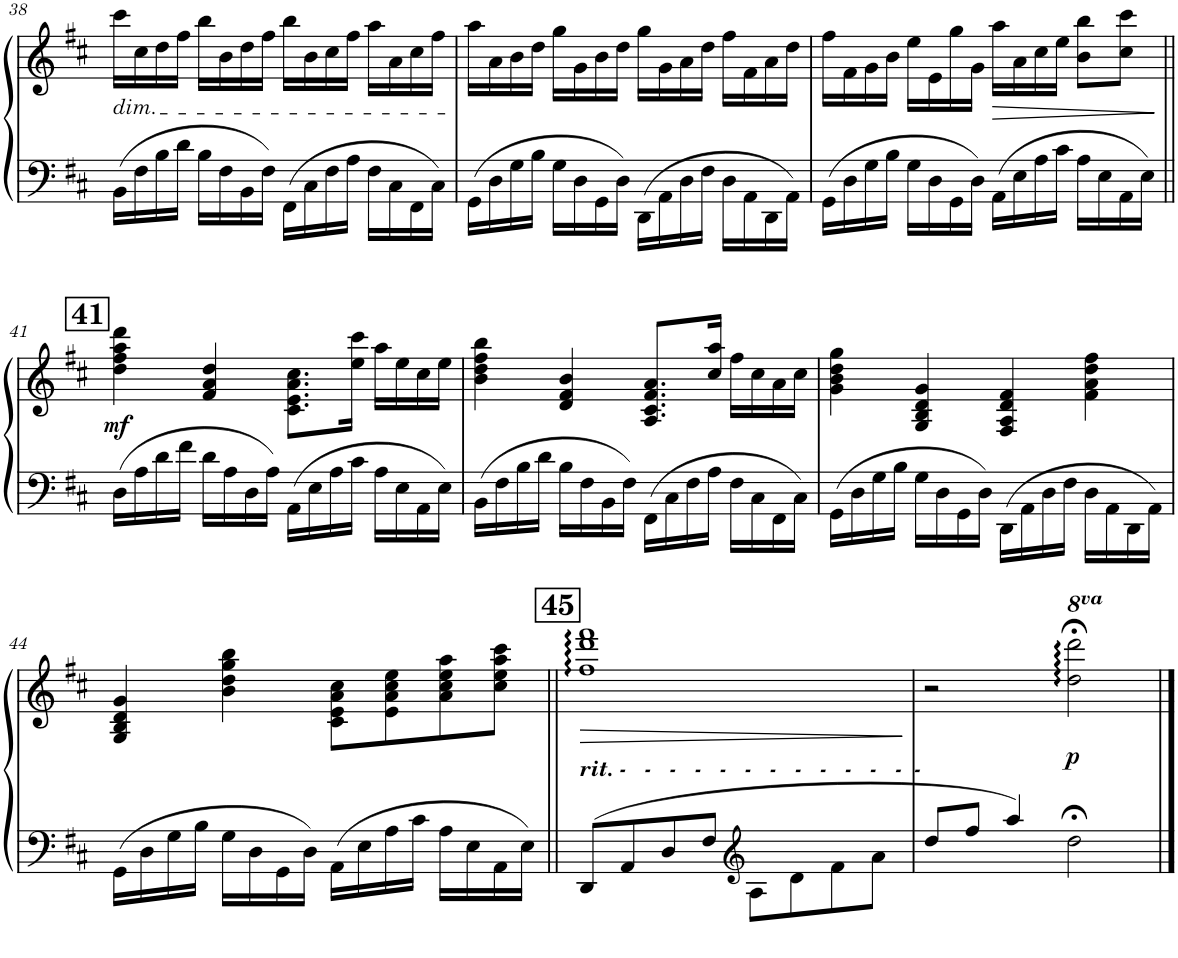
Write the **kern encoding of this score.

**kern	**kern	**dynam
*part1	*part1	*part1
*staff2	*staff1	*staff1/2
*I"Piano	*	*
*I'Pno.	*	*
!!LO:PB:g=z
*clefF4	*clefG2	*
*k[f#c#]	*k[f#c#]	*
*M4/4	*M4/4	*
=38	=38	=38
!	!LO:TX:b:i:t=dim.	!
16BB\LL	16ccc#\LL	.
16F#\	16cc#\	.
16B\	16dd\	.
16d\JJ	16ff#\JJ	.
16B\LL	16bb\LL	.
16F#\	16b\	.
16BB\	16dd\	.
16F#\JJ	16ff#\JJ	.
16FF#\LL	16bb\LL	.
16C#\	16b\	.
16F#\	16cc#\	.
16A\JJ	16ff#\JJ	.
16F#\LL	16aa\LL	.
16C#\	16a\	.
16FF#\	16cc#\	.
16C#\JJ	16ff#\JJ	.
=39	=39	=39
16GG\LL	16aa\LL	.
16D\	16a\	.
16G\	16b\	.
16B\JJ	16dd\JJ	.
16G\LL	16gg\LL	.
16D\	16g\	.
16GG\	16b\	.
16D\JJ	16dd\JJ	.
16DD\LL	16gg\LL	.
16AA\	16g\	.
16D\	16a\	.
16F#\JJ	16dd\JJ	.
16D\LL	16ff#\LL	.
16AA\	16f#\	.
16DD\	16a\	.
16AA\JJ	16dd\JJ	.
=40	=40	=40
16GG\LL	16ff#\LL	.
16D\	16f#\	.
16G\	16g\	.
16B\JJ	16b\JJ	.
16G\LL	16ee\LL	.
16D\	16e\	.
16GG\	16gg\	.
16D\JJ	16g\JJ	.
!	!	!LO:HP:b
16AA\LL	16aa\LL	>
16E\	16a\	.
16A\	16cc#\	.
16c#\JJ	16ee\JJ	.
16A\LL	8b\ 8bb\L	.
16E\	.	.
16AA\	8cc#\ 8ccc#\J	.
16E\JJ	.	.
.	.	]
!!LO:LB:g=z
!!LO:REH:place=s1:a:B:cj:fs=14:t=41
=41||	=41||	=41||
!	!	!LO:DY:b
16D\LL	4dd\ 4ff#\ 4aa\ 4ddd\	mf
16A\	.	.
16d\	.	.
16f#\JJ	.	.
16d\LL	4f#/ 4a/ 4dd/	.
16A\	.	.
16D\	.	.
16A\JJ	.	.
16AA\LL	8.c#\ 8.e\ 8.a\ 8.cc#\L	.
16E\	.	.
16A\	.	.
16c#\JJ	16ee\ 16ccc#\Jk	.
16A\LL	16aa\LL	.
16E\	16ee\	.
16AA\	16cc#\	.
16E\JJ	16ee\JJ	.
=42	=42	=42
16BB\LL	4b\ 4dd\ 4ff#\ 4bb\	.
16F#\	.	.
16B\	.	.
16d\JJ	.	.
16B\LL	4d/ 4f#/ 4b/	.
16F#\	.	.
16BB\	.	.
16F#\JJ	.	.
16FF#\LL	8.A/ 8.c#/ 8.f#/ 8.a/L	.
16C#\	.	.
16F#\	.	.
16A\JJ	16cc#/ 16aa/Jk	.
16F#\LL	16ff#\LL	.
16C#\	16cc#\	.
16FF#\	16a\	.
16C#\JJ	16cc#\JJ	.
=43	=43	=43
16GG\LL	4g\ 4b\ 4dd\ 4gg\	.
16D\	.	.
16G\	.	.
16B\JJ	.	.
16G\LL	4G/ 4B/ 4d/ 4g/	.
16D\	.	.
16GG\	.	.
16D\JJ	.	.
16DD\LL	4F#/ 4A/ 4d/ 4f#/	.
16AA\	.	.
16D\	.	.
16F#\JJ	.	.
16D\LL	4f#\ 4a\ 4dd\ 4ff#\	.
16AA\	.	.
16DD\	.	.
16AA\JJ	.	.
!!LO:LB:g=z
=44	=44	=44
16GG\LL	4G/ 4B/ 4d/ 4g/	.
16D\	.	.
16G\	.	.
16B\JJ	.	.
16G\LL	4b\ 4dd\ 4gg\ 4bb\	.
16D\	.	.
16GG\	.	.
16D\JJ	.	.
16AA\LL	8c#\ 8e\ 8a\ 8cc#\L	.
16E\	.	.
16A\	8e\ 8a\ 8cc#\ 8ee\	.
16c#\JJ	.	.
16A\LL	8a\ 8cc#\ 8ee\ 8aa\	.
16E\	.	.
16AA\	8cc#\ 8ee\ 8aa\ 8ccc#\J	.
16E\JJ	.	.
=45||	=45||	=45||
!!LO:REH:place=s1:a:B:cj:fs=14:t=45
!LO:TX:a:Bi:t=rit. -   -   -   -   -   -   -   -   -   -   -   -  -	!	!
!	!	!LO:HP:b
8DD/L	1ff#:: 1ddd:: 1fff#::	>
8AA/	.	.
8D/	.	.
8F#/J	.	.
*clefG2	*	*
8A\L	.	.
8d\	.	.
8f#\	.	.
8a\J	.	.
.	.	]
=46	=46	=46
8dd/L	2r	.
8ff#/J	.	.
4aa/	.	.
*	*8va	*
!	!	!LO:DY:b
2dd;<\	2ddd\::;<^ 2dddd\::;<^	p
*	*X8va	*
==	==	==
*-	*-	*-
